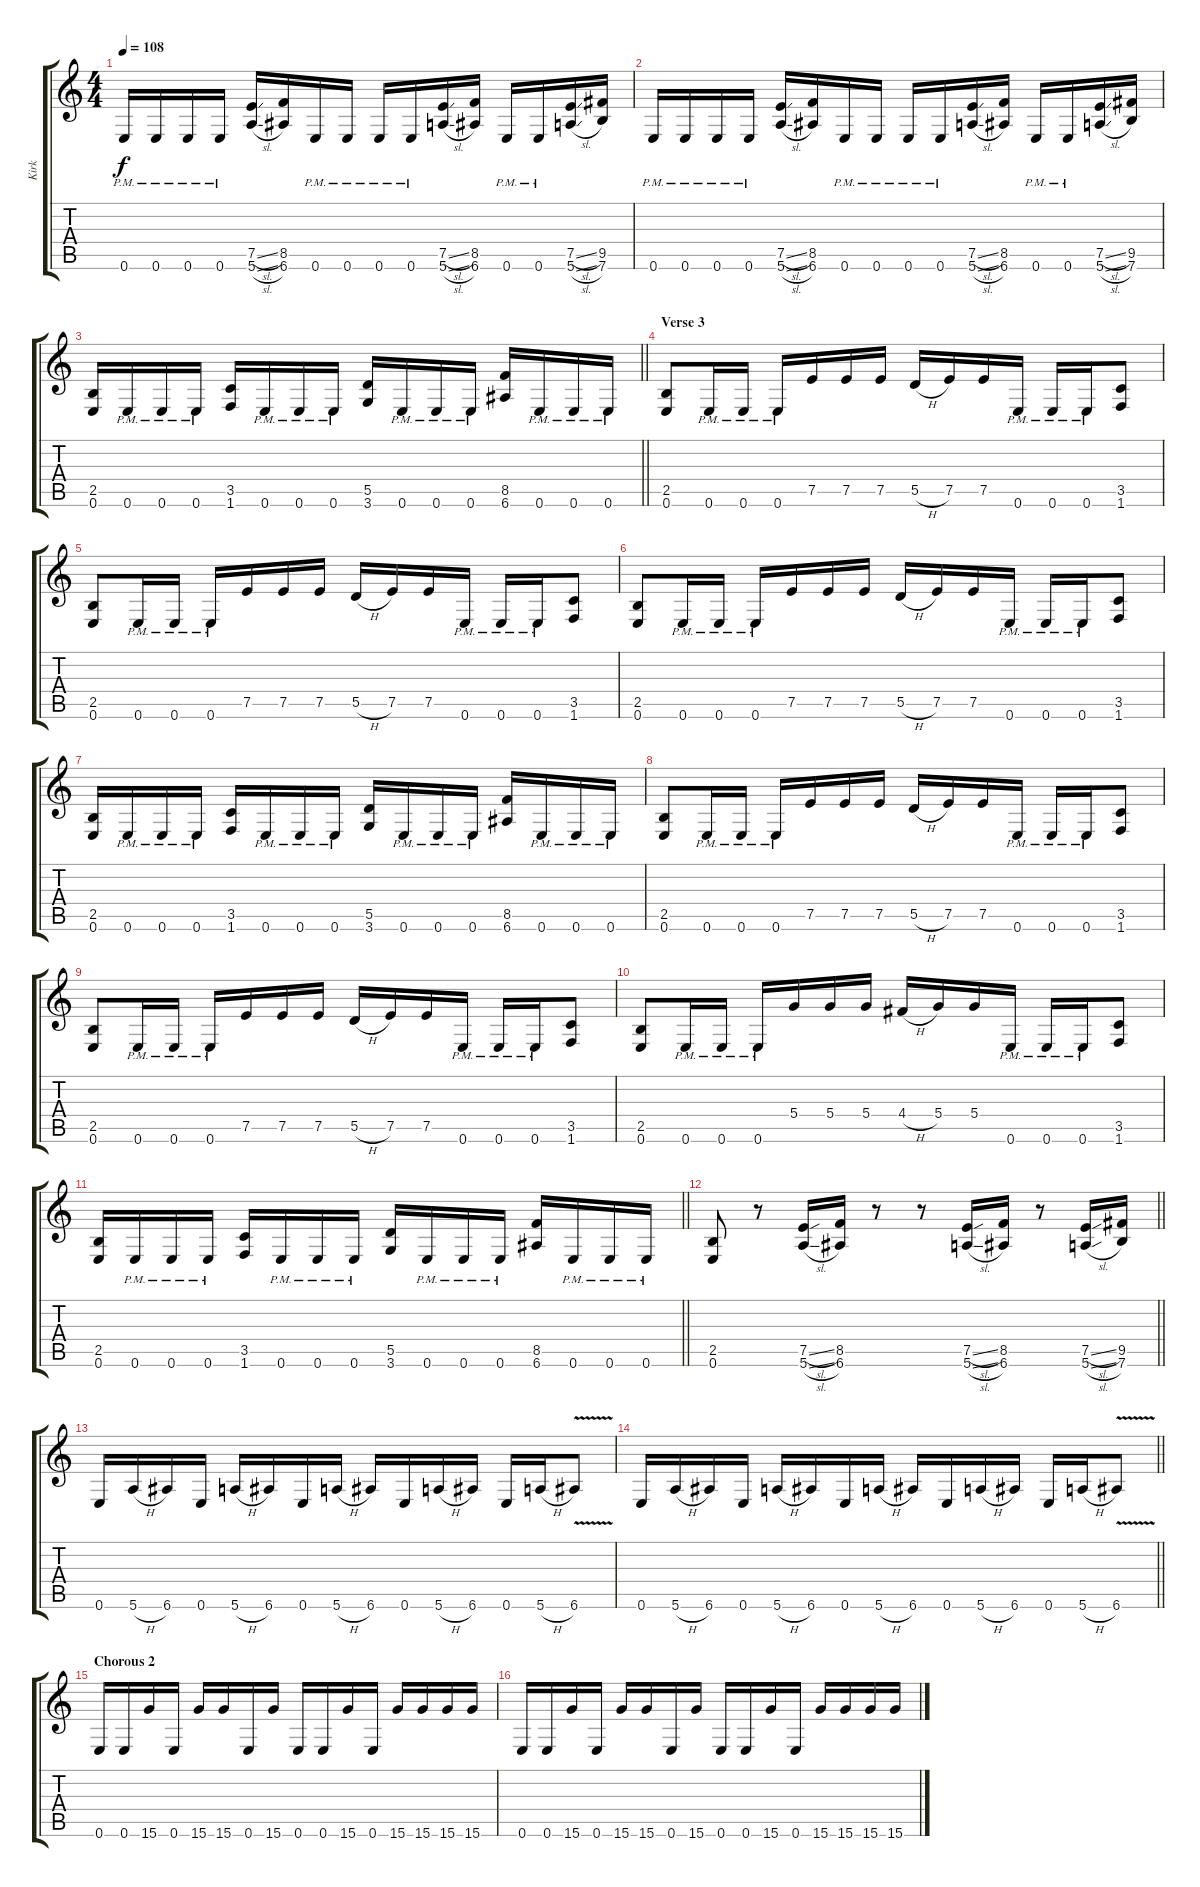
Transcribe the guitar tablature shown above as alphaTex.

\track ("Kirk" "Kirk") {instrument distortionguitar}
\staff {score tabs}
\tuning (E4 B3 G3 D3 A2 E2) {hide}
\ts (4 4)
\tempo 108
\clef g2
\ks c
0.6{pm}.16{dy f} 0.6{pm}.16 0.6{pm}.16 0.6{pm}.16 (7.5{sl} 5.6{sl}).16 (8.5 6.6).16 0.6{pm}.16 0.6{pm}.16 0.6{pm}.16 0.6{pm}.16 (7.5{sl} 5.6{sl}).16 (8.5 6.6).16 0.6{pm}.16 0.6{pm}.16 (7.5{sl} 5.6{sl}).16 (9.5 7.6).16 |
0.6{pm}.16 0.6{pm}.16 0.6{pm}.16 0.6{pm}.16 (7.5{sl} 5.6{sl}).16 (8.5 6.6).16 0.6{pm}.16 0.6{pm}.16 0.6{pm}.16 0.6{pm}.16 (7.5{sl} 5.6{sl}).16 (8.5 6.6).16 0.6{pm}.16 0.6{pm}.16 (7.5{sl} 5.6{sl}).16 (9.5 7.6).16 |
\barLineRight lightlight
(2.5 0.6).16 0.6{pm}.16 0.6{pm}.16 0.6{pm}.16 (3.5 1.6).16 0.6{pm}.16 0.6{pm}.16 0.6{pm}.16 (5.5 3.6).16 0.6{pm}.16 0.6{pm}.16 0.6{pm}.16 (8.5 6.6).16 0.6{pm}.16 0.6{pm}.16 0.6{pm}.16 |
\section ("" "Verse 3")
(2.5 0.6).8 0.6{pm}.16 0.6{pm}.16 0.6{pm}.16 7.5.16 7.5.16 7.5.16 5.5{h}.16 7.5.16 7.5.16 0.6{pm}.16 0.6{pm}.16 0.6{pm}.16 (3.5 1.6).8 |
(2.5 0.6).8 0.6{pm}.16 0.6{pm}.16 0.6{pm}.16 7.5.16 7.5.16 7.5.16 5.5{h}.16 7.5.16 7.5.16 0.6{pm}.16 0.6{pm}.16 0.6{pm}.16 (3.5 1.6).8 |
(2.5 0.6).8 0.6{pm}.16 0.6{pm}.16 0.6{pm}.16 7.5.16 7.5.16 7.5.16 5.5{h}.16 7.5.16 7.5.16 0.6{pm}.16 0.6{pm}.16 0.6{pm}.16 (3.5 1.6).8 |
(2.5 0.6).16 0.6{pm}.16 0.6{pm}.16 0.6{pm}.16 (3.5 1.6).16 0.6{pm}.16 0.6{pm}.16 0.6{pm}.16 (5.5 3.6).16 0.6{pm}.16 0.6{pm}.16 0.6{pm}.16 (8.5 6.6).16 0.6{pm}.16 0.6{pm}.16 0.6{pm}.16 |
(2.5 0.6).8 0.6{pm}.16 0.6{pm}.16 0.6{pm}.16 7.5.16 7.5.16 7.5.16 5.5{h}.16 7.5.16 7.5.16 0.6{pm}.16 0.6{pm}.16 0.6{pm}.16 (3.5 1.6).8 |
(2.5 0.6).8 0.6{pm}.16 0.6{pm}.16 0.6{pm}.16 7.5.16 7.5.16 7.5.16 5.5{h}.16 7.5.16 7.5.16 0.6{pm}.16 0.6{pm}.16 0.6{pm}.16 (3.5 1.6).8 |
(2.5 0.6).8 0.6{pm}.16 0.6{pm}.16 0.6{pm}.16 5.4.16 5.4.16 5.4.16 4.4{h}.16 5.4.16 5.4.16 0.6{pm}.16 0.6{pm}.16 0.6{pm}.16 (3.5 1.6).8 |
\barLineRight lightlight
(2.5 0.6).16 0.6{pm}.16 0.6{pm}.16 0.6{pm}.16 (3.5 1.6).16 0.6{pm}.16 0.6{pm}.16 0.6{pm}.16 (5.5 3.6).16 0.6{pm}.16 0.6{pm}.16 0.6{pm}.16 (8.5 6.6).16 0.6{pm}.16 0.6{pm}.16 0.6{pm}.16 |
\barLineRight lightlight
(2.5 0.6).8 r.8 (7.5{sl} 5.6{sl}).16 (8.5 6.6).16 r.8 r.8 (7.5{sl} 5.6{sl}).16 (8.5 6.6).16 r.8 (7.5{sl} 5.6{sl}).16 (9.5 7.6).16 |
\section ("" "")
0.6.16 5.6{h}.16 6.6.16 0.6.16 5.6{h}.16 6.6.16 0.6.16 5.6{h}.16 6.6.16 0.6.16 5.6{h}.16 6.6.16 0.6.16 5.6{h}.16 6.6{v}.8 |
\barLineRight lightlight
0.6.16 5.6{h}.16 6.6.16 0.6.16 5.6{h}.16 6.6.16 0.6.16 5.6{h}.16 6.6.16 0.6.16 5.6{h}.16 6.6.16 0.6.16 5.6{h}.16 6.6{v}.8 |
\section ("" "Chorous 2")
0.6.16 0.6.16 15.6.16 0.6.16 15.6.16 15.6.16 0.6.16 15.6.16 0.6.16 0.6.16 15.6.16 0.6.16 15.6.16 15.6.16 15.6.16 15.6.16 |
0.6.16 0.6.16 15.6.16 0.6.16 15.6.16 15.6.16 0.6.16 15.6.16 0.6.16 0.6.16 15.6.16 0.6.16 15.6.16 15.6.16 15.6.16 15.6.16
